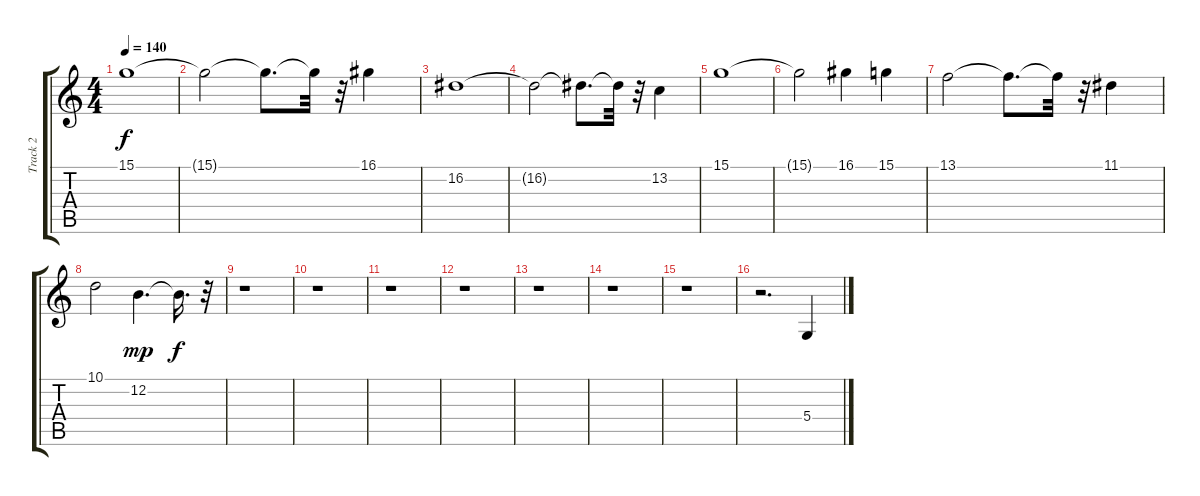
\track ("Track 2" "Track 2") {instrument lead3calliope}
\staff {score tabs}
\tuning (E4 B3 G3 D3 A2 E2) {hide}
\ts (4 4)
\tempo 140
\clef g2
\ks c
15.1.1{dy f} |
15.1{t}.2 15.1{t}.8{d} 15.1{t}.32 r.32 16.1.4 |
16.2.1 |
16.2{t}.2 16.2{t}.8{d} 16.2{t}.32 r.32 13.2.4 |
15.1.1 |
15.1{t}.2 16.1.4 15.1.4 |
13.1.2 13.1{t}.8{d} 13.1{t}.32 r.32 11.1.4 |
10.1.2 12.2.4{d dy mp} 12.2{t}.16{d dy f} r.32 |
r.1 |
r.1 |
r.1 |
r.1 |
r.1 |
r.1 |
r.1 |
r.2{d} 5.4.4
